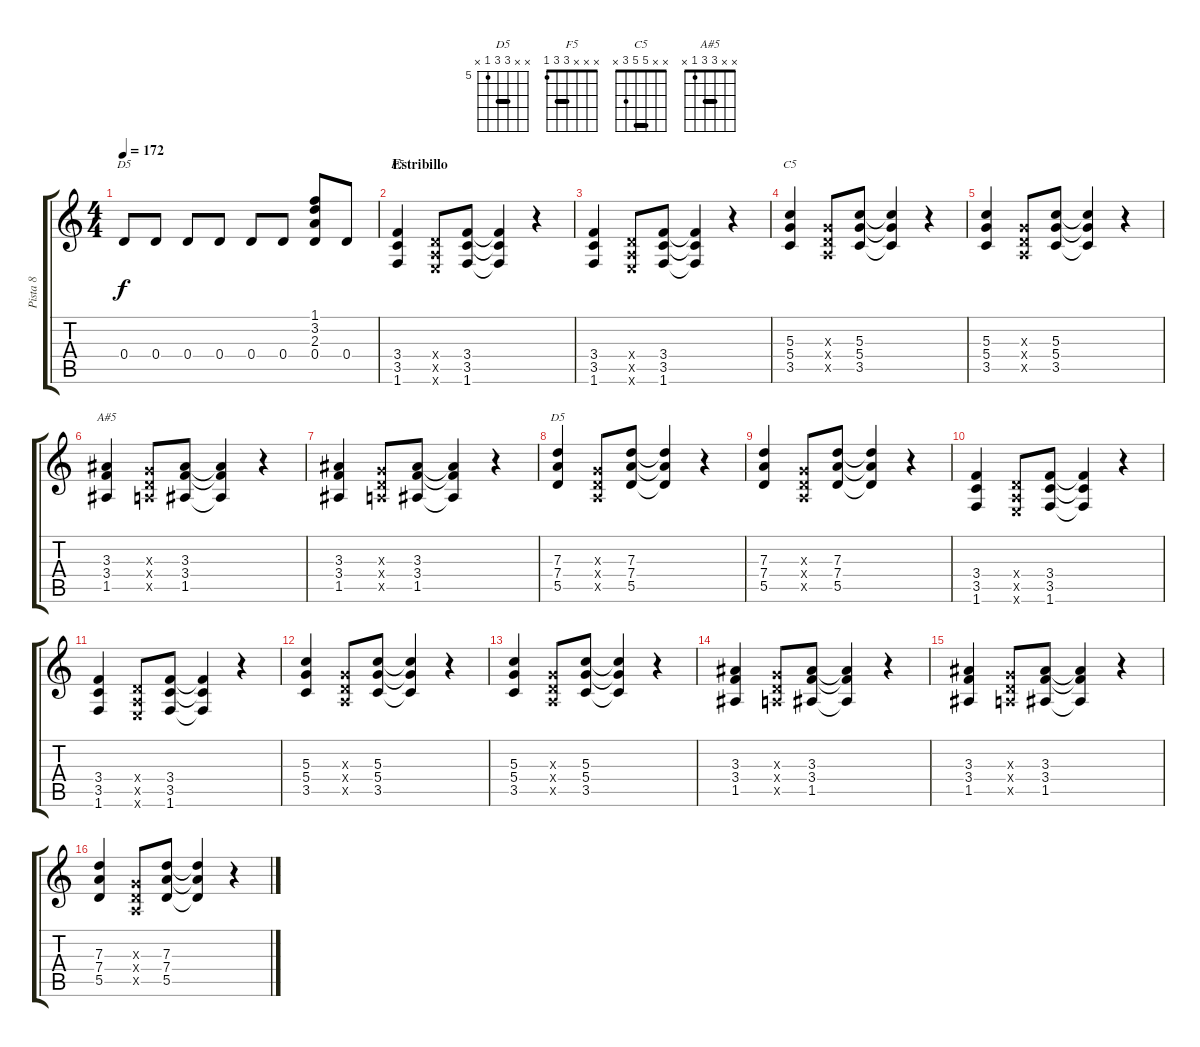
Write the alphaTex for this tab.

\track ("Pista 8" "Pista 8") {instrument overdrivenguitar}
\staff {score tabs}
\tuning (E4 B3 G3 D3 A2 E2) {hide}
\chord ("D5" x 3 2 0 x x)
\chord ("F5" x x x 3 3 1) {barre 3}
\chord ("C5" x x 5 5 3 x) {barre 5}
\chord ("A#5" x x 3 3 1 x) {barre 3}
\chord ("D5" x x 7 7 5 x) {firstfret 5 barre 7}
\ts (4 4)
\tempo 172
\clef g2
\ks c
0.4.8{ch "D5" dy f instrument acousticguitarnylon} 0.4.8 0.4.8 0.4.8 0.4.8 0.4.8 (1.1 3.2 2.3 0.4).8 0.4.8 |
\section ("" "Estribillo")
(3.4 3.5 1.6).4{ch "F5" instrument overdrivenguitar} (0.4{x} 0.5{x} 0.6{x}).8 (3.4 3.5 1.6).8 (3.4{t} 3.5{t} 1.6{t}).4 r.4 |
(3.4 3.5 1.6).4 (0.4{x} 0.5{x} 0.6{x}).8 (3.4 3.5 1.6).8 (3.4{t} 3.5{t} 1.6{t}).4 r.4 |
(5.3 5.4 3.5).4{ch "C5"} (0.3{x} 0.4{x} 0.5{x}).8 (5.3 5.4 3.5).8 (5.3{t} 5.4{t} 3.5{t}).4 r.4 |
(5.3 5.4 3.5).4 (0.3{x} 0.4{x} 0.5{x}).8 (5.3 5.4 3.5).8 (5.3{t} 5.4{t} 3.5{t}).4 r.4 |
(3.3 3.4 1.5).4{ch "A#5"} (0.3{x} 0.4{x} 0.5{x}).8 (3.3 3.4 1.5).8 (3.3{t} 3.4{t} 1.5{t}).4 r.4 |
(3.3 3.4 1.5).4 (0.3{x} 0.4{x} 0.5{x}).8 (3.3 3.4 1.5).8 (3.3{t} 3.4{t} 1.5{t}).4 r.4 |
(7.3 7.4 5.5).4{ch "D5"} (0.3{x} 0.4{x} 0.5{x}).8 (7.3 7.4 5.5).8 (7.3{t} 7.4{t} 5.5{t}).4 r.4 |
(7.3 7.4 5.5).4 (0.3{x} 0.4{x} 0.5{x}).8 (7.3 7.4 5.5).8 (7.3{t} 7.4{t} 5.5{t}).4 r.4 |
(3.4 3.5 1.6).4{instrument overdrivenguitar} (0.4{x} 0.5{x} 0.6{x}).8 (3.4 3.5 1.6).8 (3.4{t} 3.5{t} 1.6{t}).4 r.4 |
(3.4 3.5 1.6).4 (0.4{x} 0.5{x} 0.6{x}).8 (3.4 3.5 1.6).8 (3.4{t} 3.5{t} 1.6{t}).4 r.4 |
(5.3 5.4 3.5).4 (0.3{x} 0.4{x} 0.5{x}).8 (5.3 5.4 3.5).8 (5.3{t} 5.4{t} 3.5{t}).4 r.4 |
(5.3 5.4 3.5).4 (0.3{x} 0.4{x} 0.5{x}).8 (5.3 5.4 3.5).8 (5.3{t} 5.4{t} 3.5{t}).4 r.4 |
(3.3 3.4 1.5).4 (0.3{x} 0.4{x} 0.5{x}).8 (3.3 3.4 1.5).8 (3.3{t} 3.4{t} 1.5{t}).4 r.4 |
(3.3 3.4 1.5).4 (0.3{x} 0.4{x} 0.5{x}).8 (3.3 3.4 1.5).8 (3.3{t} 3.4{t} 1.5{t}).4 r.4 |
(7.3 7.4 5.5).4 (0.3{x} 0.4{x} 0.5{x}).8 (7.3 7.4 5.5).8 (7.3{t} 7.4{t} 5.5{t}).4 r.4
